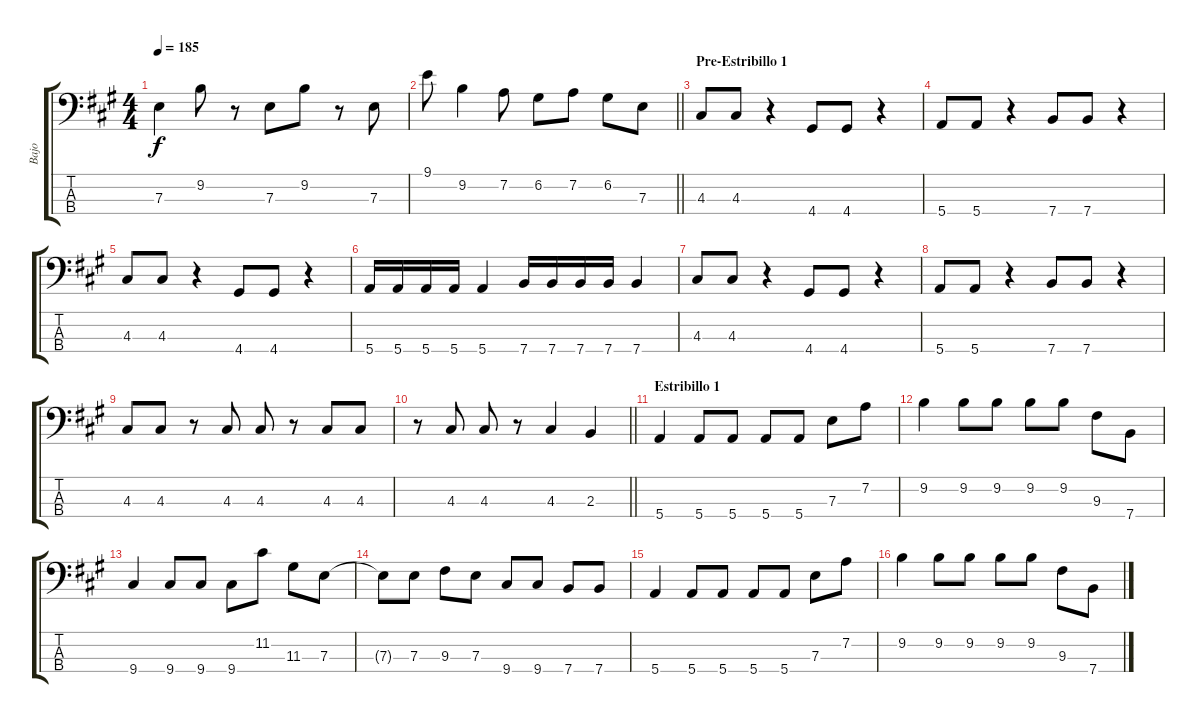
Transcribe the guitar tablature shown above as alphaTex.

\track ("Bajo" "Bajo") {instrument electricbassfinger}
\staff {score tabs}
\tuning (G2 D2 A1 E1) {hide}
\ts (4 4)
\tempo 185
\clef f4
\ks a
7.3.4{dy f} 9.2.8 r.8 7.3.8 9.2.8 r.8 7.3.8 |
\barLineRight lightlight
9.1.8 9.2.4 7.2.8 6.2.8 7.2.8 6.2.8 7.3.8 |
\section ("" "Pre-Estribillo 1")
4.3.8 4.3.8 r.4 4.4.8 4.4.8 r.4 |
5.4.8 5.4.8 r.4 7.4.8 7.4.8 r.4 |
4.3.8 4.3.8 r.4 4.4.8 4.4.8 r.4 |
5.4.16 5.4.16 5.4.16 5.4.16 5.4.4 7.4.16 7.4.16 7.4.16 7.4.16 7.4.4 |
4.3.8 4.3.8 r.4 4.4.8 4.4.8 r.4 |
5.4.8 5.4.8 r.4 7.4.8 7.4.8 r.4 |
4.3.8 4.3.8 r.8 4.3.8 4.3.8 r.8 4.3.8 4.3.8 |
\barLineRight lightlight
r.8 4.3.8 4.3.8 r.8 4.3.4 2.3.4 |
\section ("" "Estribillo 1")
5.4.4 5.4.8 5.4.8 5.4.8 5.4.8 7.3.8 7.2.8 |
9.2.4 9.2.8 9.2.8 9.2.8 9.2.8 9.3.8 7.4.8 |
9.4.4 9.4.8 9.4.8 9.4.8 11.2.8 11.3.8 7.3.8 |
7.3{t}.8 7.3.8 9.3.8 7.3.8 9.4.8 9.4.8 7.4.8 7.4.8 |
5.4.4 5.4.8 5.4.8 5.4.8 5.4.8 7.3.8 7.2.8 |
9.2.4 9.2.8 9.2.8 9.2.8 9.2.8 9.3.8 7.4.8
